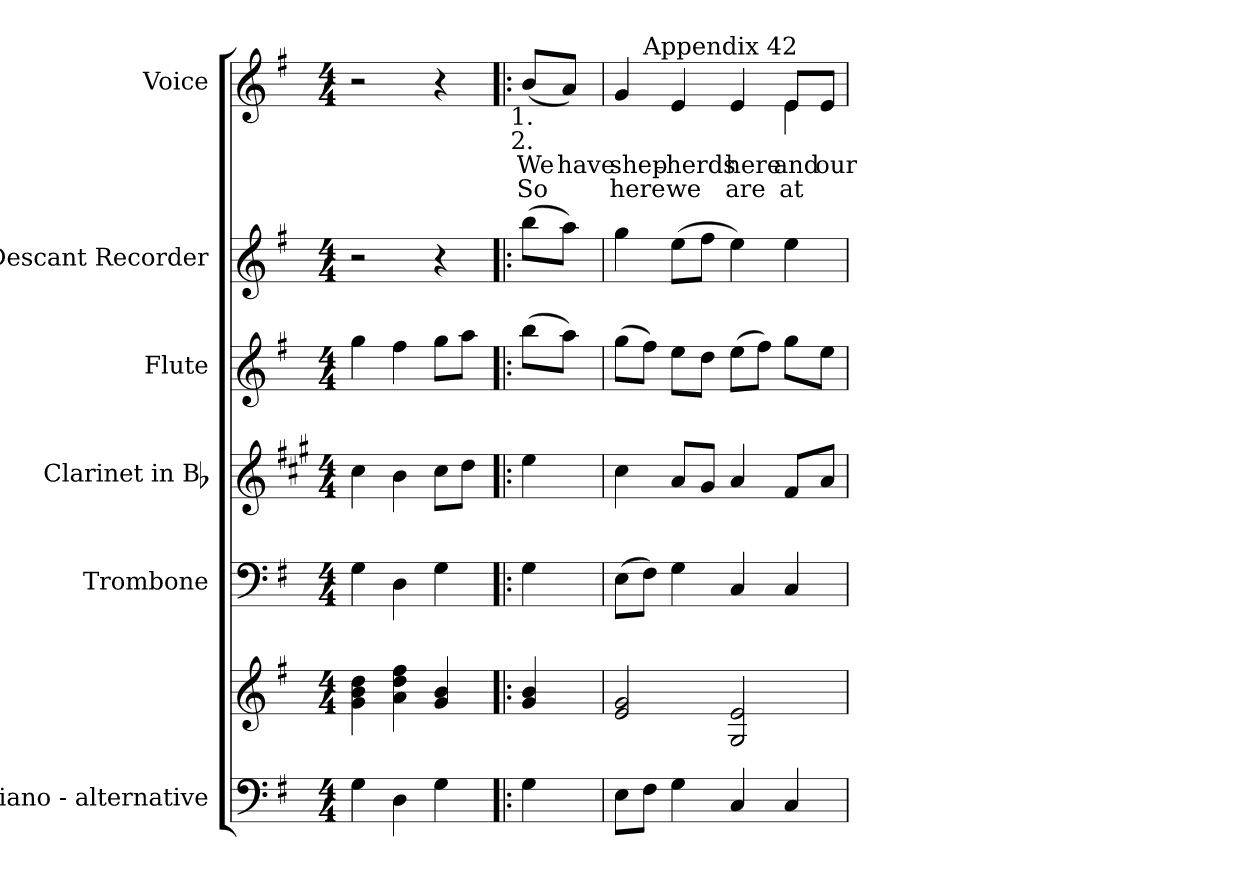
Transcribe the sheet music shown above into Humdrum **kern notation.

**kern	**kern	**kern	**kern	**kern	**kern	**kern	**text	**text
*part6	*part6	*part5	*part4	*part3	*part2	*part1	*part1	*part1
*staff7	*staff6	*staff5	*staff4	*staff3	*staff2	*staff1	*staff1	*staff1
*I"Piano - alternative	*	*I"Trombone	*I"Clarinet in Bb	*I"Flute	*I"Descant Recorder	*I"Voice	*	*
*I'Pno.	*	*I'Tbn.	*I'Cl.	*I'Fl.	*I'D. Rec.	*I'Voice	*	*
!!LO:PB:g=z
*clefF4	*clefG2	*clefF4	*clefG2	*clefG2	*clefG2	*clefG2	*	*
*	*	*	*ITrd1c2	*	*ITrd-7c-12	*	*	*
*k[f#]	*k[f#]	*k[f#]	*k[f#]	*k[f#]	*k[f#]	*k[f#]	*	*
*G:	*G:	*G:	*G:	*G:	*G:	*G:	*	*
*M4/4	*M4/4	*M4/4	*M4/4	*M4/4	*M4/4	*M4/4	*	*
*MM132	*MM132	*MM132	*MM132	*MM132	*MM132	*MM132	*	*
=1	=1	=1	=1	=1	=1	=1	=1	=1
4Gi\	4gi\ 4bi 4ddi	4Gi\	4bi\	4ggi\	2r	2r	.	.
4Di\	4ai\ 4ddi 4ff#i	4Di\	4ai\	4ff#i\	.	.	.	.
4Gi\	4gi/ 4bi	4Gi\	8bi\L	8ggi\L	4r	4r	.	.
.	.	.	8cci\J	8aai\J	.	.	.	.
=1X1!|:	=1X1!|:	=1X1!|:	=1X1!|:	=1X1!|:	=1X1!|:	=1X1!|:	=1X1!|:	=1X1!|:
!	!	!	!	!	!	!LO:TX:b:cj:t=1.	!	!
!	!	!	!	!	!	!LO:TX:b:cj:t=2.	!	!
!	!	!	!	!	!	!	!LO:LY:b:color=#000000	!LO:LY:b:color=#000000
4Gi\	4gi/ 4bi	4Gi\	4ddi\	(8bbi\L	(8bbbi\L	(8bi/L	We	So
!	!	!	!	!	!	!	!LO:LY:b:color=#000000	!
.	.	.	.	8aai\J)	8aaai\J)	8ai/J)	have	.
=2	=2	=2	=2	=2	=2	=2	=2	=2
!	!	!	!	!	!	!	!LO:LY:b:color=#000000	!LO:LY:b:color=#000000
*	*	*	*	*	*	*^	*	*
*	*	*	*	*	*	*	*^	*	*
8Ei\L	2ei/ 2gi	(8Ei\L	4bi\	(8ggi\L	4gggi\	4gi/	2.ryy	8ryy	shep-	here
!	!	!	!	!	!	!	!	!LO:TX:a:t=Appendix 42	!	!
8F#i\J	.	8F#i\J)	.	8ff#i\J)	.	.	.	2..ryy	.	.
!	!	!	!	!	!	!	!	!	!LO:LY:b:color=#000000	!LO:LY:b:color=#000000
4Gi\	.	4Gi\	8gi/L	8eei\L	(8eeei\L	4ei/	.	.	-herds	we
.	.	.	8f#i/J	8ddi\J	8fff#i\J	.	.	.	.	.
!	!	!	!	!	!	!	!	!	!LO:LY:b:color=#000000	!LO:LY:b:color=#000000
4Ci/	2Gi/ 2ei	4Ci/	4gi/	(8eei\L	4eeei\)	4ei/	.	.	here	are
.	.	.	.	8ff#i\J)	.	.	.	.	.	.
!	!	!	!	!	!	!	!	!	!LO:LY:b:color=#000000	!LO:LY:b:color=#000000
4Ci/	.	4Ci/	8ei/L	8ggi\L	4eeei\	8ei/L	4ei\	.	and	at
!	!	!	!	!	!	!	!	!	!LO:LY:b:color=#000000	!
.	.	.	8gi/J	8eei\J	.	8ei/J	.	.	our	.
*	*	*	*	*	*	*v	*v	*v	*	*
=	=	=	=	=	=	=	=	=
*-	*-	*-	*-	*-	*-	*-	*-	*-
